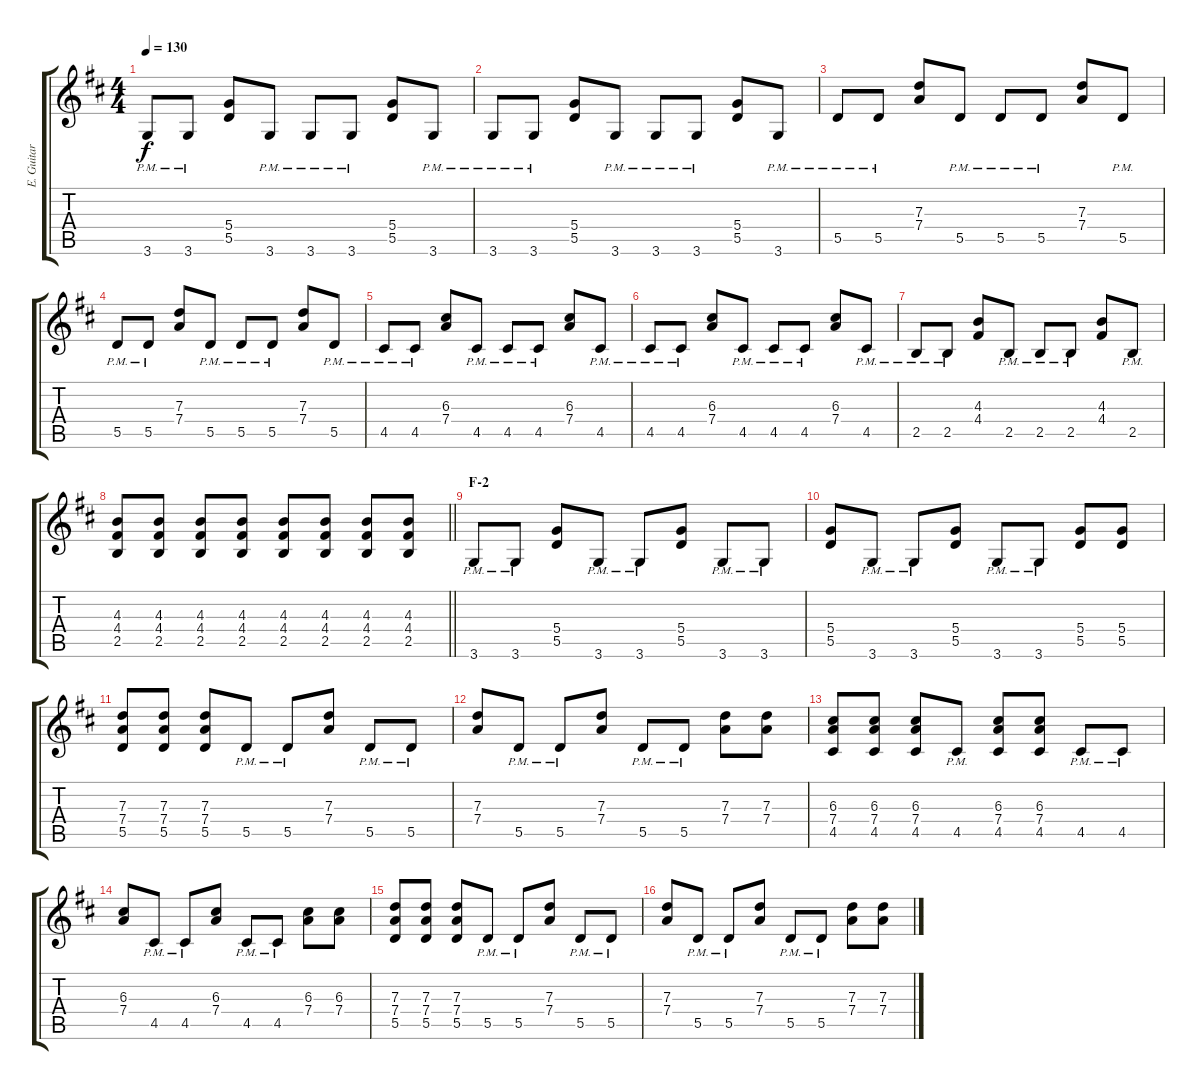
\track ("E. Guitar III" "E. Guitar ") {instrument overdrivenguitar}
\staff {score tabs}
\tuning (E4 B3 G3 D3 A2 E2) {hide}
\ts (4 4)
\tempo 130
\clef g2
\ks d
3.6{pm}.8{dy f} 3.6{pm}.8 (5.4 5.5).8 3.6{pm}.8 3.6{pm}.8 3.6{pm}.8 (5.4 5.5).8 3.6{pm}.8 |
3.6{pm}.8 3.6{pm}.8 (5.4 5.5).8 3.6{pm}.8 3.6{pm}.8 3.6{pm}.8 (5.4 5.5).8 3.6{pm}.8 |
5.5{pm}.8 5.5{pm}.8 (7.3 7.4).8 5.5{pm}.8 5.5{pm}.8 5.5{pm}.8 (7.3 7.4).8 5.5{pm}.8 |
5.5{pm}.8 5.5{pm}.8 (7.3 7.4).8 5.5{pm}.8 5.5{pm}.8 5.5{pm}.8 (7.3 7.4).8 5.5{pm}.8 |
4.5{pm}.8 4.5{pm}.8 (6.3 7.4).8 4.5{pm}.8 4.5{pm}.8 4.5{pm}.8 (6.3 7.4).8 4.5{pm}.8 |
4.5{pm}.8 4.5{pm}.8 (6.3 7.4).8 4.5{pm}.8 4.5{pm}.8 4.5{pm}.8 (6.3 7.4).8 4.5{pm}.8 |
2.5{pm}.8 2.5{pm}.8 (4.3 4.4).8 2.5{pm}.8 2.5{pm}.8 2.5{pm}.8 (4.3 4.4).8 2.5{pm}.8 |
\barLineRight lightlight
(4.3 4.4 2.5).8 (4.3 4.4 2.5).8 (4.3 4.4 2.5).8 (4.3 4.4 2.5).8 (4.3 4.4 2.5).8 (4.3 4.4 2.5).8 (4.3 4.4 2.5).8 (4.3 4.4 2.5).8 |
\section ("" "F-2")
3.6{pm}.8 3.6{pm}.8 (5.4 5.5).8 3.6{pm}.8 3.6{pm}.8 (5.4 5.5).8 3.6{pm}.8 3.6{pm}.8 |
(5.4 5.5).8 3.6{pm}.8 3.6{pm}.8 (5.4 5.5).8 3.6{pm}.8 3.6{pm}.8 (5.4 5.5).8 (5.4 5.5).8 |
(7.3 7.4 5.5).8 (7.3 7.4 5.5).8 (7.3 7.4 5.5).8 5.5{pm}.8 5.5{pm}.8 (7.3 7.4).8 5.5{pm}.8 5.5{pm}.8 |
(7.3 7.4).8 5.5{pm}.8 5.5{pm}.8 (7.3 7.4).8 5.5{pm}.8 5.5{pm}.8 (7.3 7.4).8 (7.3 7.4).8 |
(6.3 7.4 4.5).8 (6.3 7.4 4.5).8 (6.3 7.4 4.5).8 4.5{pm}.8 (6.3 7.4 4.5).8 (6.3 7.4 4.5).8 4.5{pm}.8 4.5{pm}.8 |
(6.3 7.4).8 4.5{pm}.8 4.5{pm}.8 (6.3 7.4).8 4.5{pm}.8 4.5{pm}.8 (6.3 7.4).8 (6.3 7.4).8 |
(7.3 7.4 5.5).8 (7.3 7.4 5.5).8 (7.3 7.4 5.5).8 5.5{pm}.8 5.5{pm}.8 (7.3 7.4).8 5.5{pm}.8 5.5{pm}.8 |
(7.3 7.4).8 5.5{pm}.8 5.5{pm}.8 (7.3 7.4).8 5.5{pm}.8 5.5{pm}.8 (7.3 7.4).8 (7.3 7.4).8
